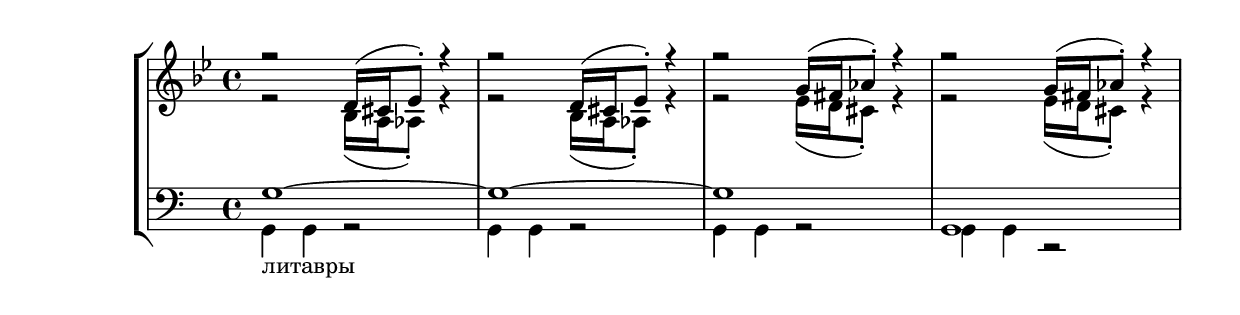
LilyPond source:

\version "2.18.2"
\header {
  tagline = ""  % removed
}
% \include "lilypond-book-preamble.ly"


global = {
\key g \major
  \time 2/4
}


\parallelMusic #'(
voiceB
voiceC
voiceD
voiceE
) 
% rhMusic
% lhMusic

{
  	%--------------------bar1 

\key g \minor
\time 4/4
	%--------------------bar7 		

	r2 d16( cis es8)-. r4 |
	r2 bes'16( a as8)-. r4 |
	\clef "bass" g'1~ |
	g4_"литавры" g r2 | 
	%--------------------bar8 

	r2 d16( cis es8)-. r4 |
	r2 bes16( a as8)-. r4 |
	g1~ |
	g4 g r2 | 
	%--------------------bar9 

	r2 g16( fis as8)-. r4 |
	r2 es'16( d cis8)-. r4 |
	g1 |
	g4 g r2 | 
	%--------------------bar10 

	r2 g16( fis as8)-. r4 |
	r2 es16( d cis8)-. r4 |
	g,1~ |
	g4 g r2 | 
	%--------------------bar11 



 }



\new StaffGroup <<
  \new Staff 
%   \with {instrumentName = #"Фортепиано "} 
<< \relative c' { \voiceB } \\ \relative c { \voiceC } >>
  \new Staff 
%   \with {instrumentName = #"Фортепиано "} 
<< \relative c { \voiceD } \\ \relative c { \voiceE } >>
%  \new PianoStaff <<
%    \new Staff \rhMusic
%    \new Staff \lhMusic
%    >>
>>
